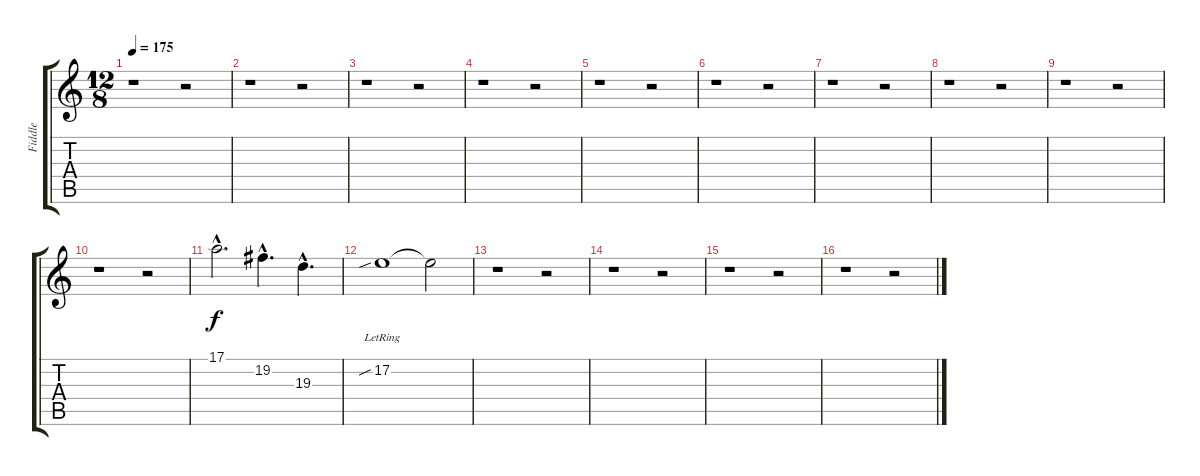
\track ("Fiddle" "Fiddle") {instrument fiddle}
\staff {score tabs}
\tuning (E4 B3 G3 D3 A2 E2) {hide}
\ts (12 8)
\tempo 175
\clef g2
\ks c
r.1{dy f instrument fiddle} r.2 |
r.1 r.2 |
r.1 r.2 |
r.1 r.2 |
r.1 r.2 |
r.1 r.2 |
r.1 r.2 |
r.1 r.2 |
r.1 r.2 |
r.1 r.2 |
17.1{hac}.2{d} 19.2{hac}.4{d} 19.3{hac}.4{d} |
17.2{sib lr}.1 17.2{t}.2 |
r.1 r.2 |
r.1 r.2 |
r.1 r.2 |
r.1 r.2
